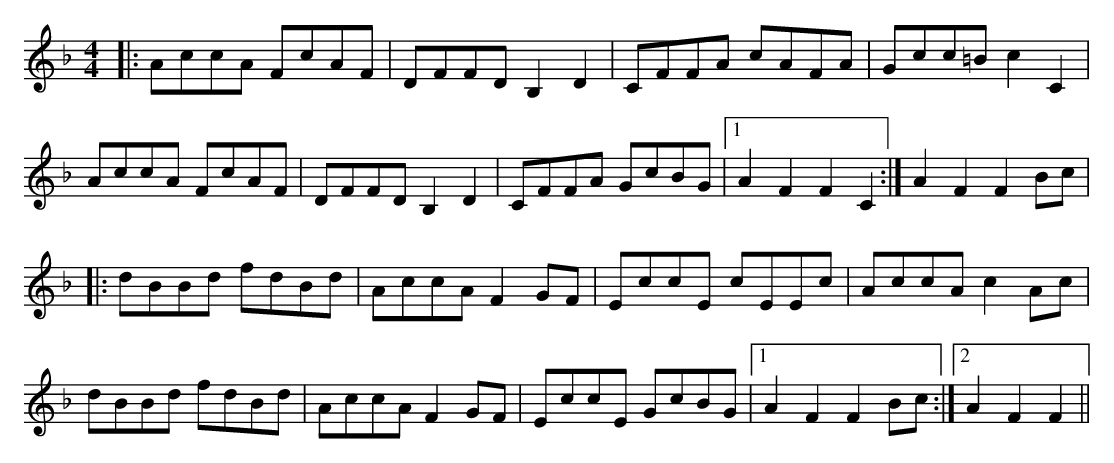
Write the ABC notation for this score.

X:1
M:4/4
K:F
|:AccA FcAF|DFFD B,2D2|CFFA cAFA|Gcc=Bc2C2|
AccA FcAF|DFFD B,2D2|CFFA GcBG|1 A2F2F2C2:|A2F2F2Bc|
|:dBBd fdBd|AccAF2 GF|EccE cEEc|AccAc2Ac|
dBBd fdBd|AccAF2 GF|EccE GcBG|1 A2F2F2Bc:|2 A2F2F2||
